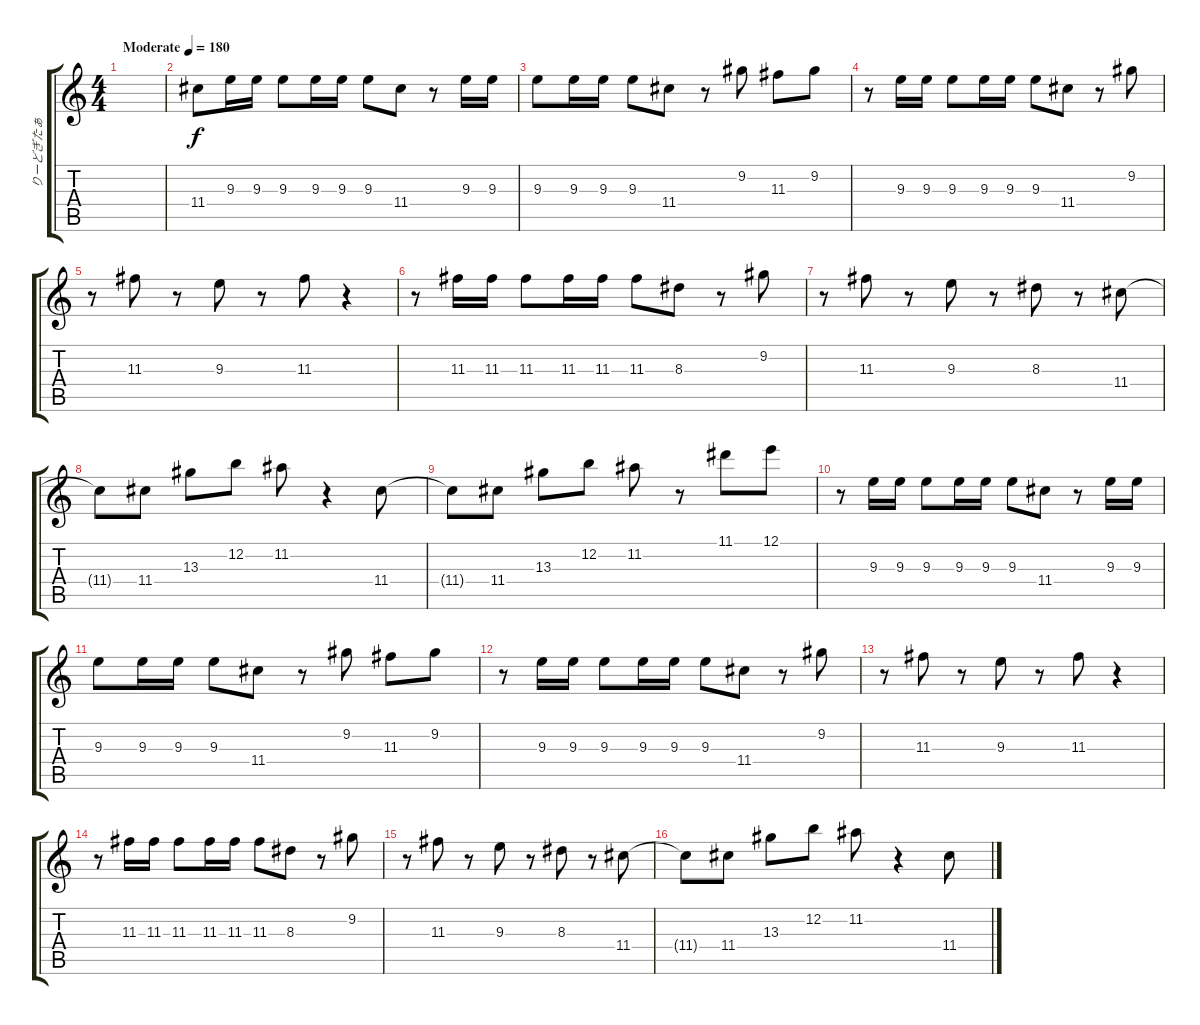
\track ("りーどぎたぁ" "りーどぎたぁ") {instrument distortionguitar}
\staff {score tabs}
\tuning (E4 B3 G3 D3 A2 E2) {hide}
\ts (4 4)
\tempo (180 "Moderate")
\clef g2
\ks c
|
11.4.8 9.3.16 9.3.16 9.3.8 9.3.16 9.3.16 9.3.8 11.4.8 r.8 9.3.16 9.3.16 |
9.3.8 9.3.16 9.3.16 9.3.8 11.4.8 r.8 9.2.8 11.3.8 9.2.8 |
r.8 9.3.16 9.3.16 9.3.8 9.3.16 9.3.16 9.3.8 11.4.8 r.8 9.2.8 |
r.8 11.3.8 r.8 9.3.8 r.8 11.3.8 r.4 |
r.8 11.3.16 11.3.16 11.3.8 11.3.16 11.3.16 11.3.8 8.3.8 r.8 9.2.8 |
r.8 11.3.8 r.8 9.3.8 r.8 8.3.8 r.8 11.4.8 |
11.4{t}.8 11.4.8 13.3.8 12.2.8 11.2.8 r.4 11.4.8 |
11.4{t}.8 11.4.8 13.3.8 12.2.8 11.2.8 r.8 11.1.8 12.1.8 |
r.8 9.3.16 9.3.16 9.3.8 9.3.16 9.3.16 9.3.8 11.4.8 r.8 9.3.16 9.3.16 |
9.3.8 9.3.16 9.3.16 9.3.8 11.4.8 r.8 9.2.8 11.3.8 9.2.8 |
r.8 9.3.16 9.3.16 9.3.8 9.3.16 9.3.16 9.3.8 11.4.8 r.8 9.2.8 |
r.8 11.3.8 r.8 9.3.8 r.8 11.3.8 r.4 |
r.8 11.3.16 11.3.16 11.3.8 11.3.16 11.3.16 11.3.8 8.3.8 r.8 9.2.8 |
r.8 11.3.8 r.8 9.3.8 r.8 8.3.8 r.8 11.4.8 |
11.4{t}.8 11.4.8 13.3.8 12.2.8 11.2.8 r.4 11.4.8
